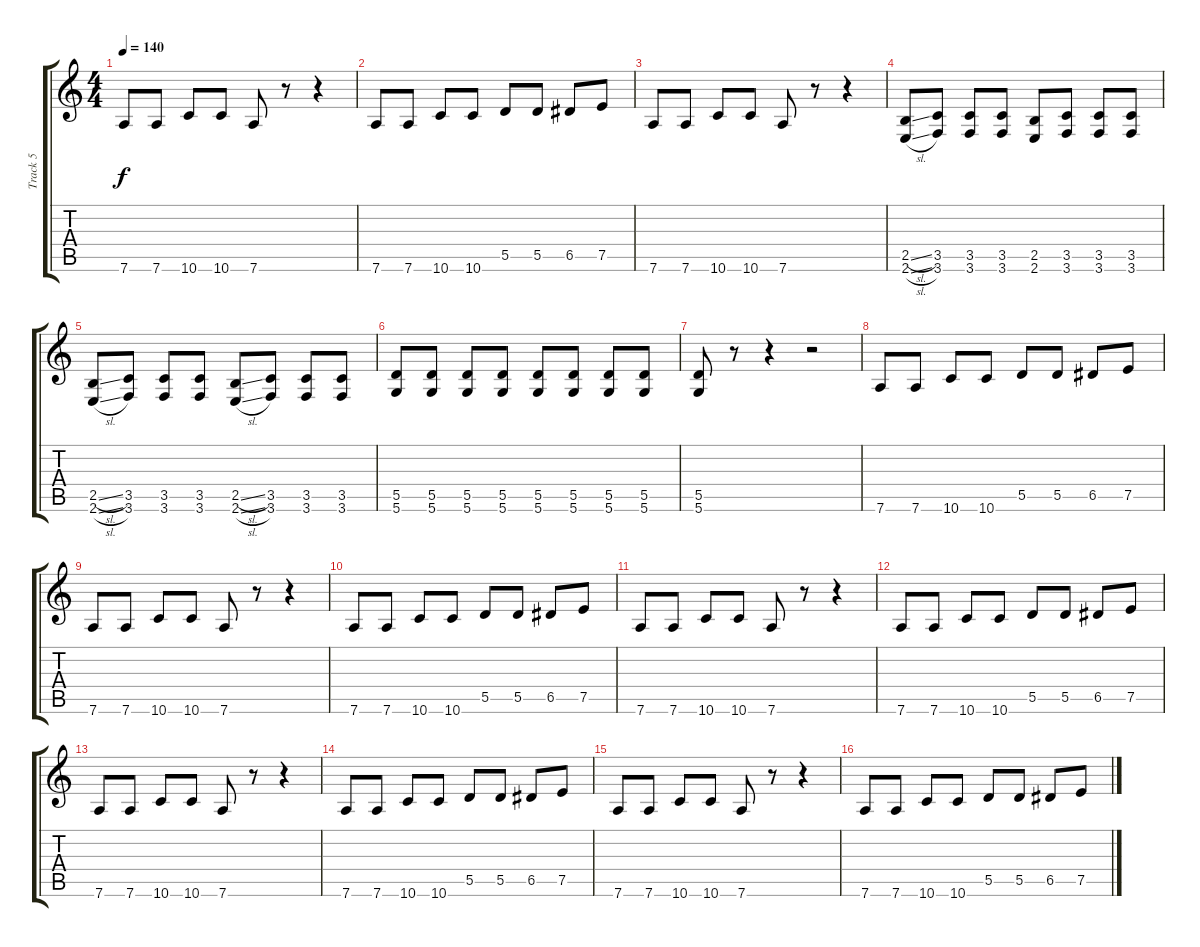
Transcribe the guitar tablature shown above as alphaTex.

\track ("Track 5" "Track 5") {instrument distortionguitar}
\staff {score tabs}
\tuning (E4 B3 G3 D3 A2 D2) {hide}
\ts (4 4)
\tempo 140
\clef g2
\ks c
7.6.8{dy f} 7.6.8 10.6.8 10.6.8 7.6.8 r.8 r.4 |
7.6.8 7.6.8 10.6.8 10.6.8 5.5.8 5.5.8 6.5.8 7.5.8 |
7.6.8 7.6.8 10.6.8 10.6.8 7.6.8 r.8 r.4 |
(2.5{sl} 2.6{sl}).8 (3.5 3.6).8 (3.5 3.6).8 (3.5 3.6).8 (2.5 2.6).8 (3.5 3.6).8 (3.5 3.6).8 (3.5 3.6).8 |
(2.5{sl} 2.6{sl}).8 (3.5 3.6).8 (3.5 3.6).8 (3.5 3.6).8 (2.5{sl} 2.6{sl}).8 (3.5 3.6).8 (3.5 3.6).8 (3.5 3.6).8 |
(5.5 5.6).8 (5.5 5.6).8 (5.5 5.6).8 (5.5 5.6).8 (5.5 5.6).8 (5.5 5.6).8 (5.5 5.6).8 (5.5 5.6).8 |
(5.5 5.6).8 r.8 r.4 r.2 |
7.6.8 7.6.8 10.6.8 10.6.8 5.5.8 5.5.8 6.5.8 7.5.8 |
7.6.8 7.6.8 10.6.8 10.6.8 7.6.8 r.8 r.4 |
7.6.8 7.6.8 10.6.8 10.6.8 5.5.8 5.5.8 6.5.8 7.5.8 |
7.6.8 7.6.8 10.6.8 10.6.8 7.6.8 r.8 r.4 |
7.6.8 7.6.8 10.6.8 10.6.8 5.5.8 5.5.8 6.5.8 7.5.8 |
7.6.8 7.6.8 10.6.8 10.6.8 7.6.8 r.8 r.4 |
7.6.8 7.6.8 10.6.8 10.6.8 5.5.8 5.5.8 6.5.8 7.5.8 |
7.6.8 7.6.8 10.6.8 10.6.8 7.6.8 r.8 r.4 |
7.6.8 7.6.8 10.6.8 10.6.8 5.5.8 5.5.8 6.5.8 7.5.8
